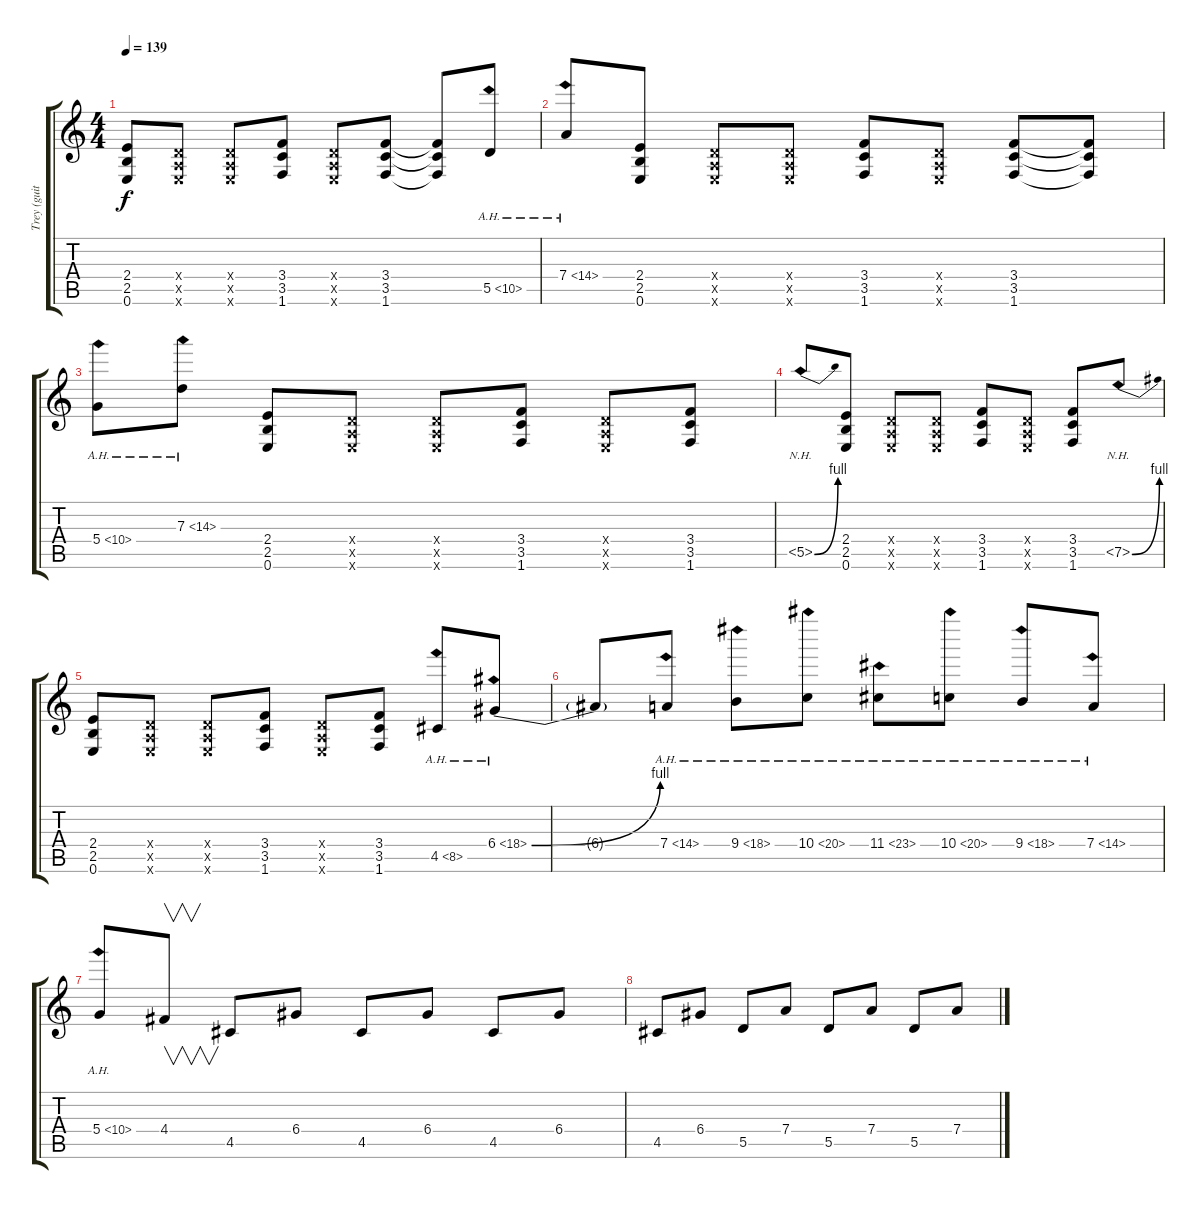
\track ("Trey (guitar) vocals" "Trey (guit") {instrument electricguitarmuted}
\staff {score tabs}
\tuning (E4 B3 G3 D3 A2 E2) {hide}
\ts (4 4)
\tempo 139
\clef g2
\ks c
(2.4 2.5 0.6).8{dy f} (0.4{x} 0.5{x} 0.6{x}).8 (0.4{x} 0.5{x} 0.6{x}).8 (3.4 3.5 1.6).8 (0.4{x} 0.5{x} 0.6{x}).8 (3.4 3.5 1.6).8 (3.4{t} 3.5{t} 1.6{t}).8 5.5{ah 5}.8 |
7.4{ah 7}.8 (2.4 2.5 0.6).8 (0.4{x} 0.5{x} 0.6{x}).8 (0.4{x} 0.5{x} 0.6{x}).8 (3.4 3.5 1.6).8 (0.4{x} 0.5{x} 0.6{x}).8 (3.4 3.5 1.6).8 (3.4{t} 3.5{t} 1.6{t}).8 |
5.4{ah 5}.8 7.3{ah 7}.8 (2.4 2.5 0.6).8 (0.4{x} 0.5{x} 0.6{x}).8 (0.4{x} 0.5{x} 0.6{x}).8 (3.4 3.5 1.6).8 (0.4{x} 0.5{x} 0.6{x}).8 (3.4 3.5 1.6).8 |
5.5{be (bend 0 0 60 4) nh}.8 (2.4 2.5 0.6).8 (0.4{x} 0.5{x} 0.6{x}).8 (0.4{x} 0.5{x} 0.6{x}).8 (3.4 3.5 1.6).8 (0.4{x} 0.5{x} 0.6{x}).8 (3.4 3.5 1.6).8 7.5{be (bend 0 0 60 4) nh}.8 |
(2.4 2.5 0.6).8 (0.4{x} 0.5{x} 0.6{x}).8 (0.4{x} 0.5{x} 0.6{x}).8 (3.4 3.5 1.6).8 (0.4{x} 0.5{x} 0.6{x}).8 (3.4 3.5 1.6).8 4.5{ah 4}.8 6.4{be (bend 0 0 60 4) ah 12}.8 |
6.4{t}.8 7.4{ah 7}.8 9.4{ah 9}.8 10.4{ah 10}.8 11.4{ah 12}.8 10.4{ah 10}.8 9.4{ah 9}.8 7.4{ah 7}.8 |
5.4{ah 5}.8 4.4.8{v} 4.5.8 6.4.8 4.5.8 6.4.8 4.5.8 6.4.8 |
4.5.8 6.4.8 5.5.8 7.4.8 5.5.8 7.4.8 5.5.8 7.4.8
